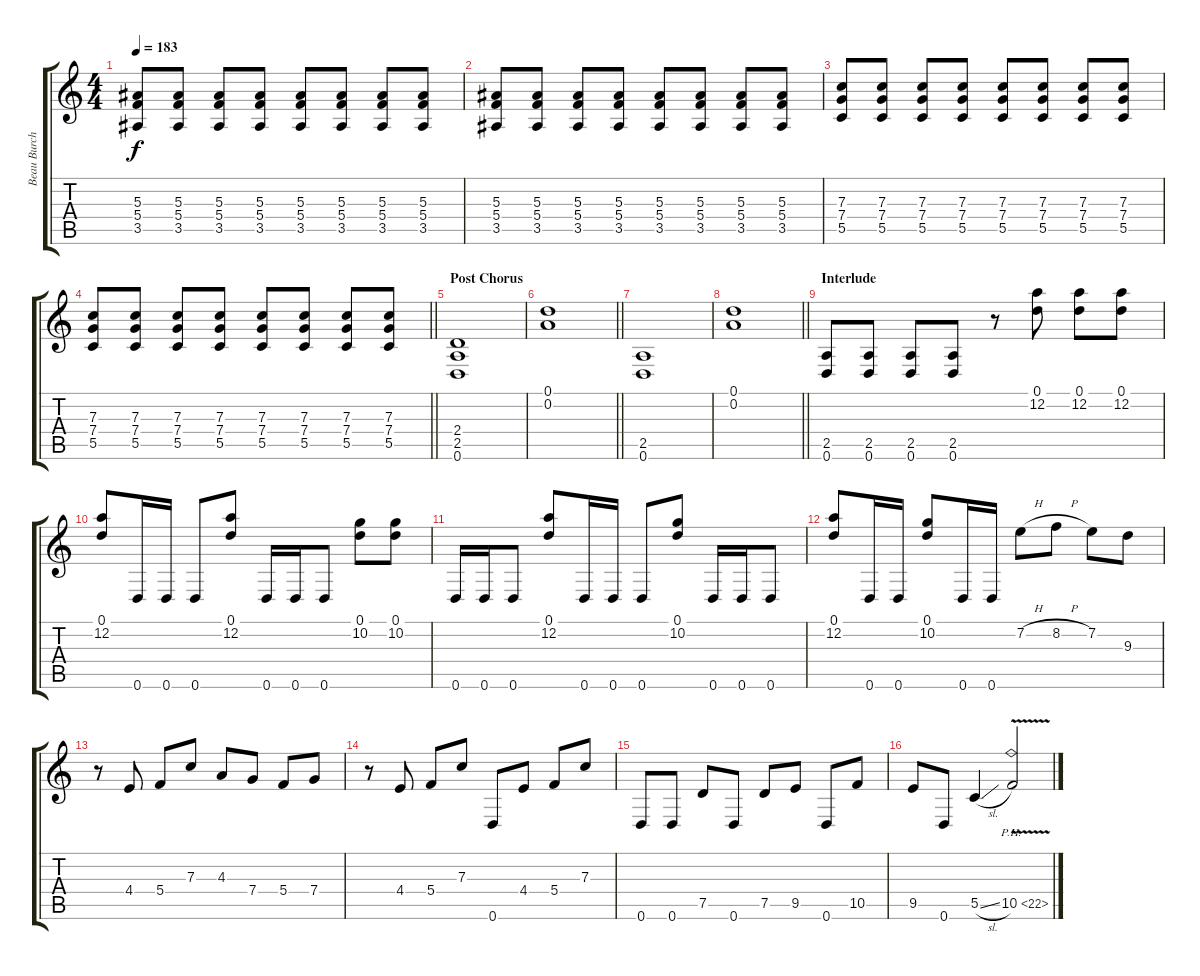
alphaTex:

\track ("Beau Burchell" "Beau Burch") {instrument distortionguitar}
\staff {score tabs}
\tuning (D4 A3 F3 C3 G2 D2) {hide}
\ts (4 4)
\tempo 183
\clef g2
\ks c
(5.3 5.4 3.5).8{dy f} (5.3 5.4 3.5).8 (5.3 5.4 3.5).8 (5.3 5.4 3.5).8 (5.3 5.4 3.5).8 (5.3 5.4 3.5).8 (5.3 5.4 3.5).8 (5.3 5.4 3.5).8 |
(5.3 5.4 3.5).8 (5.3 5.4 3.5).8 (5.3 5.4 3.5).8 (5.3 5.4 3.5).8 (5.3 5.4 3.5).8 (5.3 5.4 3.5).8 (5.3 5.4 3.5).8 (5.3 5.4 3.5).8 |
(7.3 7.4 5.5).8 (7.3 7.4 5.5).8 (7.3 7.4 5.5).8 (7.3 7.4 5.5).8 (7.3 7.4 5.5).8 (7.3 7.4 5.5).8 (7.3 7.4 5.5).8 (7.3 7.4 5.5).8 |
\barLineRight lightlight
(7.3 7.4 5.5).8 (7.3 7.4 5.5).8 (7.3 7.4 5.5).8 (7.3 7.4 5.5).8 (7.3 7.4 5.5).8 (7.3 7.4 5.5).8 (7.3 7.4 5.5).8 (7.3 7.4 5.5).8 |
\section ("" "Post Chorus")
(2.4 2.5 0.6).1 |
\barLineRight lightlight
(0.1 0.2).1 |
(2.5 0.6).1 |
\barLineRight lightlight
(0.1 0.2).1 |
\section ("" "Interlude")
(2.5 0.6).8 (2.5 0.6).8 (2.5 0.6).8 (2.5 0.6).8 r.8 (0.1 12.2).8 (0.1 12.2).8 (0.1 12.2).8 |
(0.1 12.2).8 0.6.16 0.6.16 0.6.8 (0.1 12.2).8 0.6.16 0.6.16 0.6.8 (0.1 10.2).8 (0.1 10.2).8 |
0.6.16 0.6.16 0.6.8 (0.1 12.2).8 0.6.16 0.6.16 0.6.8 (0.1 10.2).8 0.6.16 0.6.16 0.6.8 |
(0.1 12.2).8 0.6.16 0.6.16 (0.1 10.2).8 0.6.16 0.6.16 7.2{h}.8 8.2{h}.8 7.2.8 9.3.8 |
r.8 4.4.8 5.4.8 7.3.8 4.3.8 7.4.8 5.4.8 7.4.8 |
r.8 4.4.8 5.4.8 7.3.8 0.6.8 4.4.8 5.4.8 7.3.8 |
0.6.8 0.6.8 7.5.8 0.6.8 7.5.8 9.5.8 0.6.8 10.5.8 |
9.5.8 0.6.8 5.5{sl}.4 10.5{ph 12 v}.2
